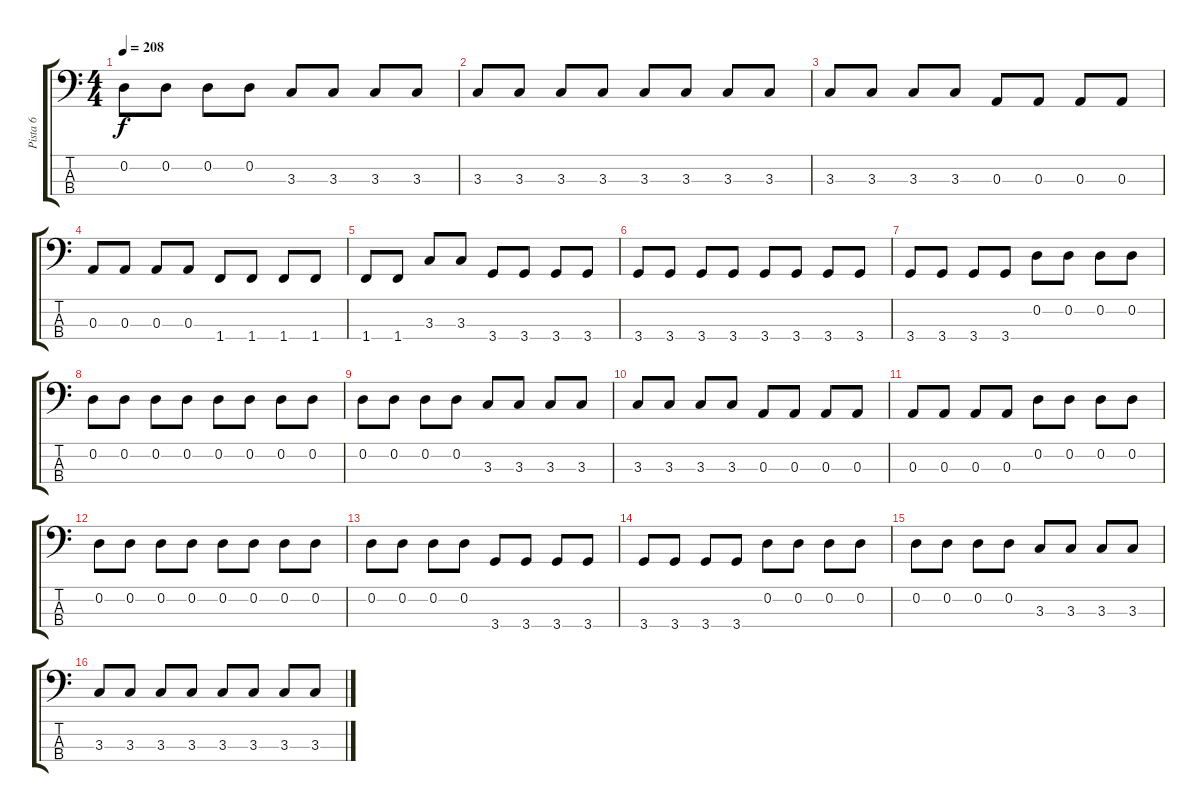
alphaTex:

\track ("Pista 6" "Pista 6") {instrument fretlessbass}
\staff {score tabs}
\tuning (G2 D2 A1 E1) {hide}
\ts (4 4)
\tempo 208
\clef f4
\ks c
0.2.8{dy f} 0.2.8 0.2.8 0.2.8 3.3.8 3.3.8 3.3.8 3.3.8 |
3.3.8 3.3.8 3.3.8 3.3.8 3.3.8 3.3.8 3.3.8 3.3.8 |
3.3.8 3.3.8 3.3.8 3.3.8 0.3.8 0.3.8 0.3.8 0.3.8 |
0.3.8 0.3.8 0.3.8 0.3.8 1.4.8 1.4.8 1.4.8 1.4.8 |
1.4.8 1.4.8 3.3.8 3.3.8 3.4.8 3.4.8 3.4.8 3.4.8 |
3.4.8 3.4.8 3.4.8 3.4.8 3.4.8 3.4.8 3.4.8 3.4.8 |
3.4.8 3.4.8 3.4.8 3.4.8 0.2.8 0.2.8 0.2.8 0.2.8 |
0.2.8 0.2.8 0.2.8 0.2.8 0.2.8 0.2.8 0.2.8 0.2.8 |
0.2.8 0.2.8 0.2.8 0.2.8 3.3.8 3.3.8 3.3.8 3.3.8 |
3.3.8 3.3.8 3.3.8 3.3.8 0.3.8 0.3.8 0.3.8 0.3.8 |
0.3.8 0.3.8 0.3.8 0.3.8 0.2.8 0.2.8 0.2.8 0.2.8 |
0.2.8 0.2.8 0.2.8 0.2.8 0.2.8 0.2.8 0.2.8 0.2.8 |
0.2.8 0.2.8 0.2.8 0.2.8 3.4.8 3.4.8 3.4.8 3.4.8 |
3.4.8 3.4.8 3.4.8 3.4.8 0.2.8 0.2.8 0.2.8 0.2.8 |
0.2.8 0.2.8 0.2.8 0.2.8 3.3.8 3.3.8 3.3.8 3.3.8 |
3.3.8 3.3.8 3.3.8 3.3.8 3.3.8 3.3.8 3.3.8 3.3.8
